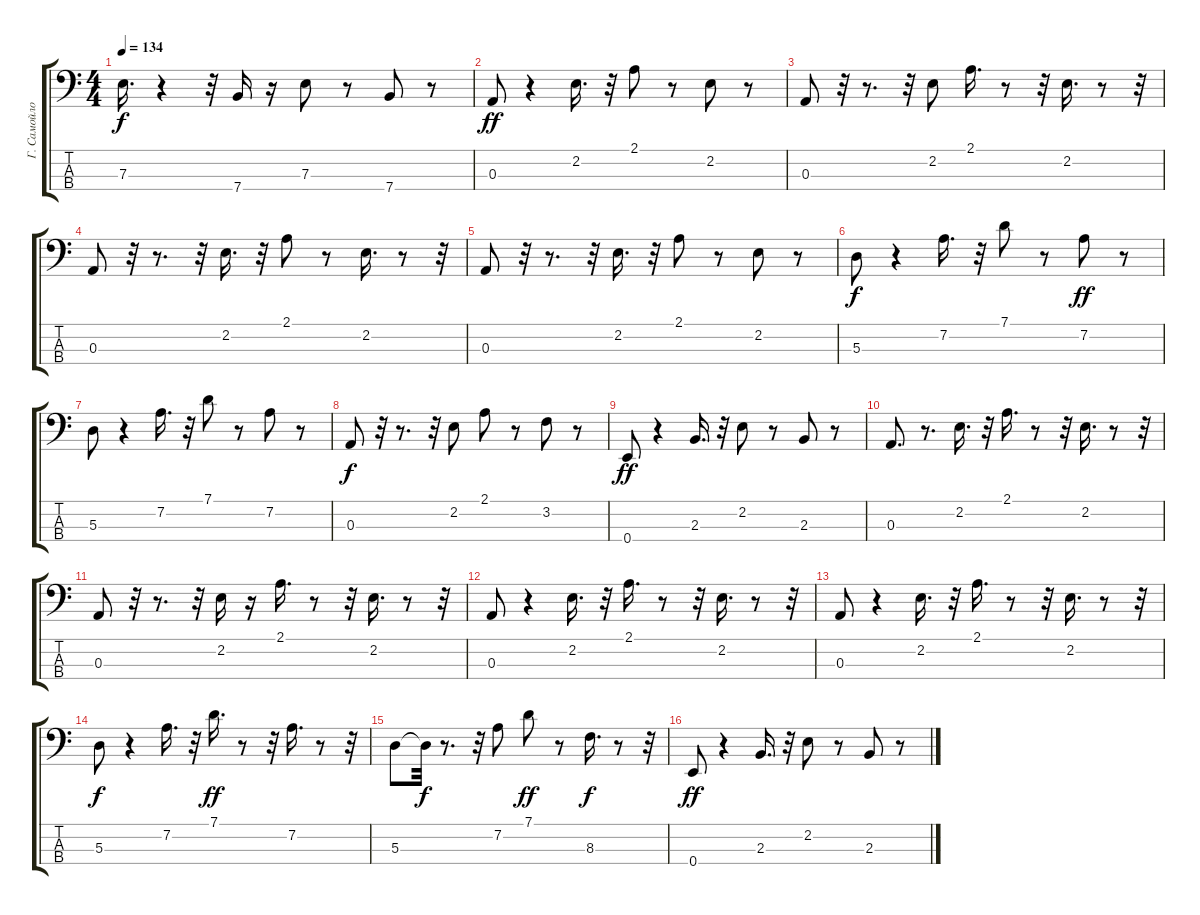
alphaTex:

\track ("Г. Самойлов" "Г. Самойло") {instrument electricbassfinger}
\staff {score tabs}
\tuning (G2 D2 A1 E1) {hide}
\ts (4 4)
\tempo 134
\clef f4
\ks c
7.3.16{d dy f} r.4 r.32 7.4.16 r.16 7.3.8 r.8 7.4.8 r.8 |
0.3.8{dy ff} r.4 2.2.16{d} r.32 2.1.8 r.8 2.2.8 r.8 |
0.3.8 r.32 r.8{d} r.32 2.2.8 2.1.16{d} r.8 r.32 2.2.16{d} r.8 r.32 |
0.3.8 r.32 r.8{d} r.32 2.2.16{d} r.32 2.1.8 r.8 2.2.16{d} r.8 r.32 |
0.3.8 r.32 r.8{d} r.32 2.2.16{d} r.32 2.1.8 r.8 2.2.8 r.8 |
5.3.8{dy f} r.4 7.2.16{d} r.32 7.1.8 r.8 7.2.8{dy ff} r.8 |
5.3.8 r.4 7.2.16{d} r.32 7.1.8 r.8 7.2.8 r.8 |
0.3.8{dy f} r.32 r.8{d} r.32 2.2.8 2.1.8 r.8 3.2.8 r.8 |
0.4.8{dy ff} r.4 2.3.16{d} r.32 2.2.8 r.8 2.3.8 r.8 |
0.3.8{d} r.8{d} 2.2.16{d} r.32 2.1.16{d} r.8 r.32 2.2.16{d} r.8 r.32 |
0.3.8 r.32 r.8{d} r.32 2.2.16 r.16 2.1.16{d} r.8 r.32 2.2.16{d} r.8 r.32 |
0.3.8 r.4 2.2.16{d} r.32 2.1.16{d} r.8 r.32 2.2.16{d} r.8 r.32 |
0.3.8 r.4 2.2.16{d} r.32 2.1.16{d} r.8 r.32 2.2.16{d} r.8 r.32 |
5.3.8{dy f} r.4 7.2.16{d} r.32 7.1.16{d dy ff} r.8 r.32 7.2.16{d} r.8 r.32 |
5.3.8 5.3{t}.32{dy f} r.8{d} r.32 7.2.8 7.1.8{dy ff} r.8 8.3.16{d dy f} r.8 r.32 |
0.4.8{dy ff} r.4 2.3.16{d} r.32 2.2.8 r.8 2.3.8 r.8
